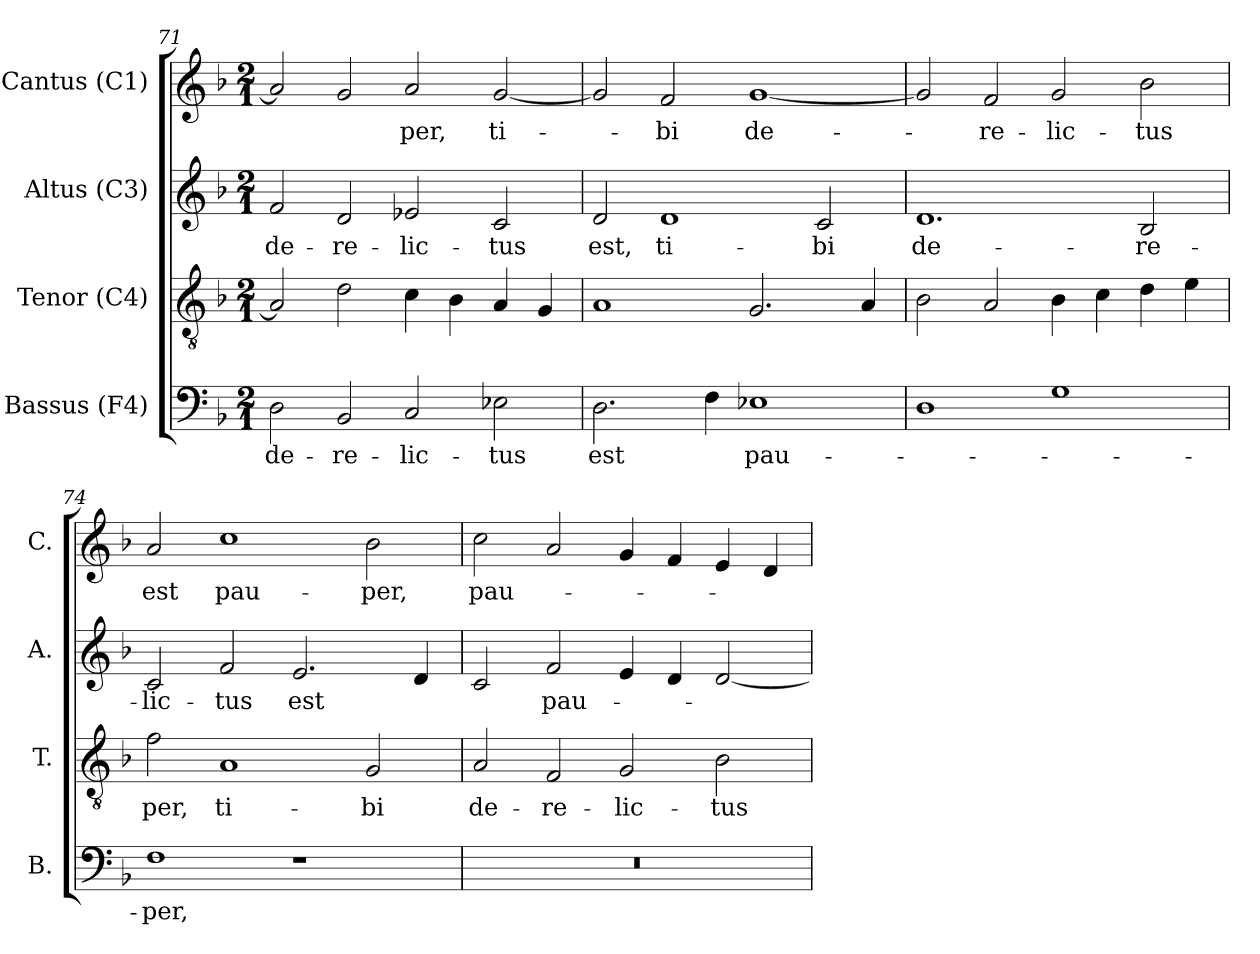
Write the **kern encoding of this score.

**kern	**text	**kern	**text	**kern	**text	**kern	**text
*part4	*part4	*part3	*part3	*part2	*part2	*part1	*part1
*staff4	*staff4	*staff3	*staff3	*staff2	*staff2	*staff1	*staff1
*I"Bassus (F4)	*	*I"Tenor (C4)	*	*I"Altus (C3)	*	*I"Cantus (C1)	*
*I'B.	*	*I'T.	*	*I'A.	*	*I'C.	*
*clefF4	*	*clefGv2	*	*clefG2	*	*clefG2	*
*	*	*ITrd7c12	*	*ITrd7c12	*	*ITrd7c12	*
*k[b-]	*	*k[b-]	*	*k[b-]	*	*k[b-]	*
*F:	*	*F:	*	*F:	*	*F:	*
*M2/1	*	*M2/1	*	*M2/1	*	*M2/1	*
=71	=71	=71	=71	=71	=71	=71	=71
!	!LO:LY:b:color=#000000	!	!	!	!	!	!
!	!	!	!	!	!LO:LY:b:color=#000000	!	!
2Di\	de-	2AAi/]	.	2Fi/	de-	2Ai/]	.
!	!LO:LY:b:color=#000000	!	!	!	!	!	!
!	!	!	!	!	!LO:LY:b:color=#000000	!	!
2BB-i/	-re-	2Di\	.	2Di/	-re-	2Gi/	.
!	!LO:LY:b:color=#000000	!	!	!	!	!	!
!	!	!	!	!	!LO:LY:b:color=#000000	!	!
!	!	!	!	!	!	!	!LO:LY:b:color=#000000
2Ci/	-lic-	4Ci\	.	2E-Xi/	-lic-	2Ai/	-per,
.	.	4BB-i\	.	.	.	.	.
!	!LO:LY:b:color=#000000	!	!	!	!	!	!
!	!	!	!	!	!LO:LY:b:color=#000000	!	!
!	!	!	!	!	!	!	!LO:LY:b:color=#000000
2E-Xi\	-tus	4AAi/	.	2Ci/	-tus	[2Gi/	ti-
.	.	4GGi/	.	.	.	.	.
=72	=72	=72	=72	=72	=72	=72	=72
!	!LO:LY:b:color=#000000	!	!	!	!	!	!
!	!	!	!	!	!LO:LY:b:color=#000000	!	!
2.Di\	est	1AAi	.	2Di/	est,	2Gi/]	.
!	!	!	!	!	!LO:LY:b:color=#000000	!	!
!	!	!	!	!	!	!	!LO:LY:b:color=#000000
.	.	.	.	1Di	ti-	2Fi/	-bi
4Fi\	.	.	.	.	.	.	.
!	!LO:LY:b:color=#000000	!	!	!	!	!	!
!	!	!	!	!	!	!	!LO:LY:b:color=#000000
1E-Xi	pau-	2.GGi/	.	.	.	[1Gi	de-
!	!	!	!	!	!LO:LY:b:color=#000000	!	!
.	.	.	.	2Ci/	-bi	.	.
.	.	4AAi/	.	.	.	.	.
=73	=73	=73	=73	=73	=73	=73	=73
!	!	!	!	!	!LO:LY:b:color=#000000	!	!
1Di	.	2BB-i\	.	1.Di	de-	2Gi/]	.
!	!	!	!	!	!	!	!LO:LY:b:color=#000000
.	.	2AAi/	.	.	.	2Fi/	-re-
!	!	!	!	!	!	!	!LO:LY:b:color=#000000
1Gi	.	4BB-i\	.	.	.	2Gi/	-lic-
.	.	4Ci\	.	.	.	.	.
!	!	!	!	!	!LO:LY:b:color=#000000	!	!
!	!	!	!	!	!	!	!LO:LY:b:color=#000000
.	.	4Di\	.	2BB-i/	-re-	2B-i\	-tus
.	.	4Ei\	.	.	.	.	.
=74	=74	=74	=74	=74	=74	=74	=74
!	!LO:LY:b:color=#000000	!	!	!	!	!	!
!	!	!	!LO:LY:b:color=#000000	!	!	!	!
!	!	!	!	!	!LO:LY:b:color=#000000	!	!
!	!	!	!	!	!	!	!LO:LY:b:color=#000000
1Fi	-per,	2Fi\	-per,	2Ci/	-lic-	2Ai/	est
!	!	!	!LO:LY:b:color=#000000	!	!	!	!
!	!	!	!	!	!LO:LY:b:color=#000000	!	!
!	!	!	!	!	!	!	!LO:LY:b:color=#000000
.	.	1AAi	ti-	2Fi/	-tus	1ci	pau-
!	!	!	!	!	!LO:LY:b:color=#000000	!	!
1r	.	.	.	2.Ei/	est	.	.
!	!	!	!LO:LY:b:color=#000000	!	!	!	!
!	!	!	!	!	!	!	!LO:LY:b:color=#000000
.	.	2GGi/	-bi	.	.	2B-i\	-per,
.	.	.	.	4Di/	.	.	.
!!LO:PB:g=z
=75	=75	=75	=75	=75	=75	=75	=75
!LO:N:vis=1	!	!	!	!	!	!	!
!	!	!	!LO:LY:b:color=#000000	!	!	!	!
!	!	!	!	!	!	!	!LO:LY:b:color=#000000
0r	.	2AAi/	de-	2Ci/	.	2ci\	pau-
!	!	!	!LO:LY:b:color=#000000	!	!	!	!
!	!	!	!	!	!LO:LY:b:color=#000000	!	!
.	.	2FFi/	-re-	2Fi/	pau-	2Ai/	.
!	!	!	!LO:LY:b:color=#000000	!	!	!	!
.	.	2GGi/	-lic-	4Ei/	.	4Gi/	.
.	.	.	.	4Di/	.	4Fi/	.
!	!	!	!LO:LY:b:color=#000000	!	!	!	!
.	.	2BB-i\	-tus	[2Di/	.	4Ei/	.
.	.	.	.	.	.	4Di/	.
=	=	=	=	=	=	=	=
*-	*-	*-	*-	*-	*-	*-	*-
